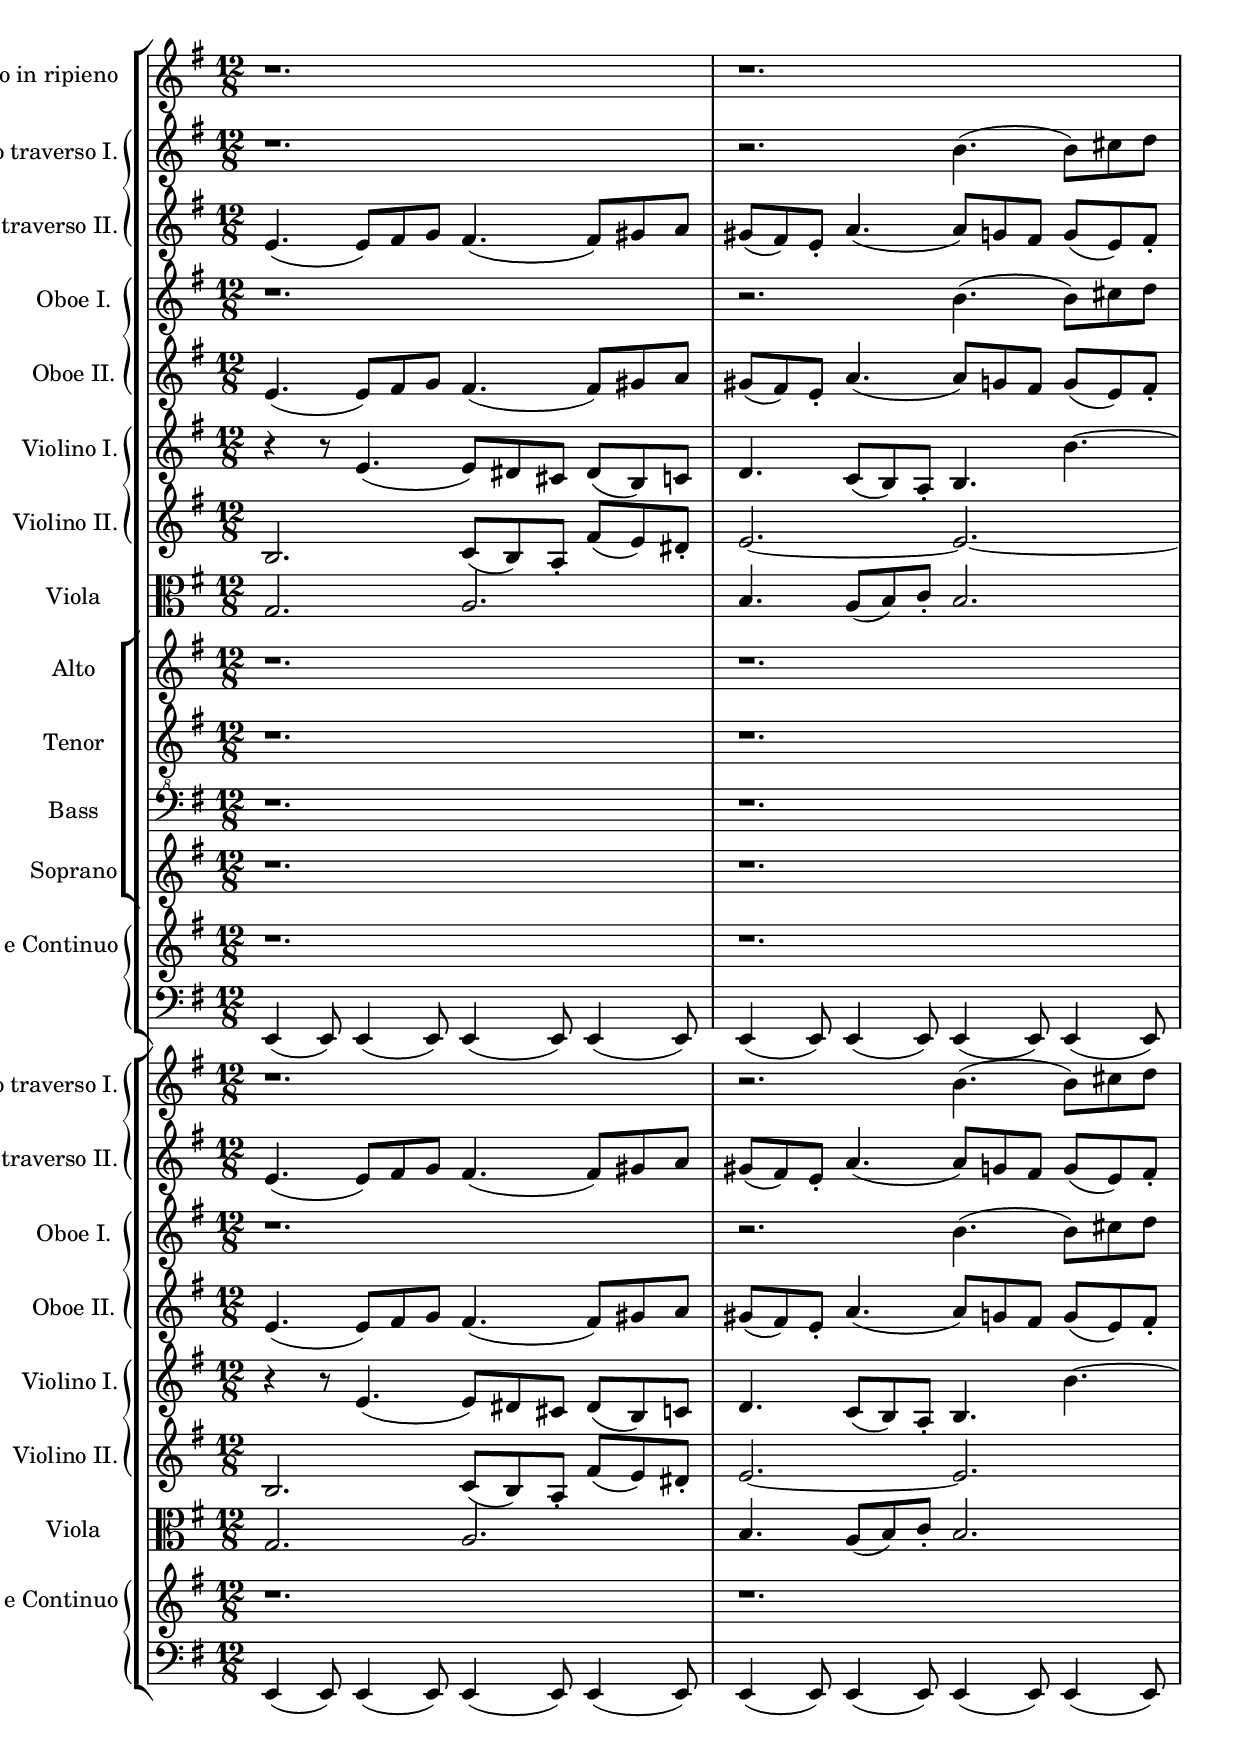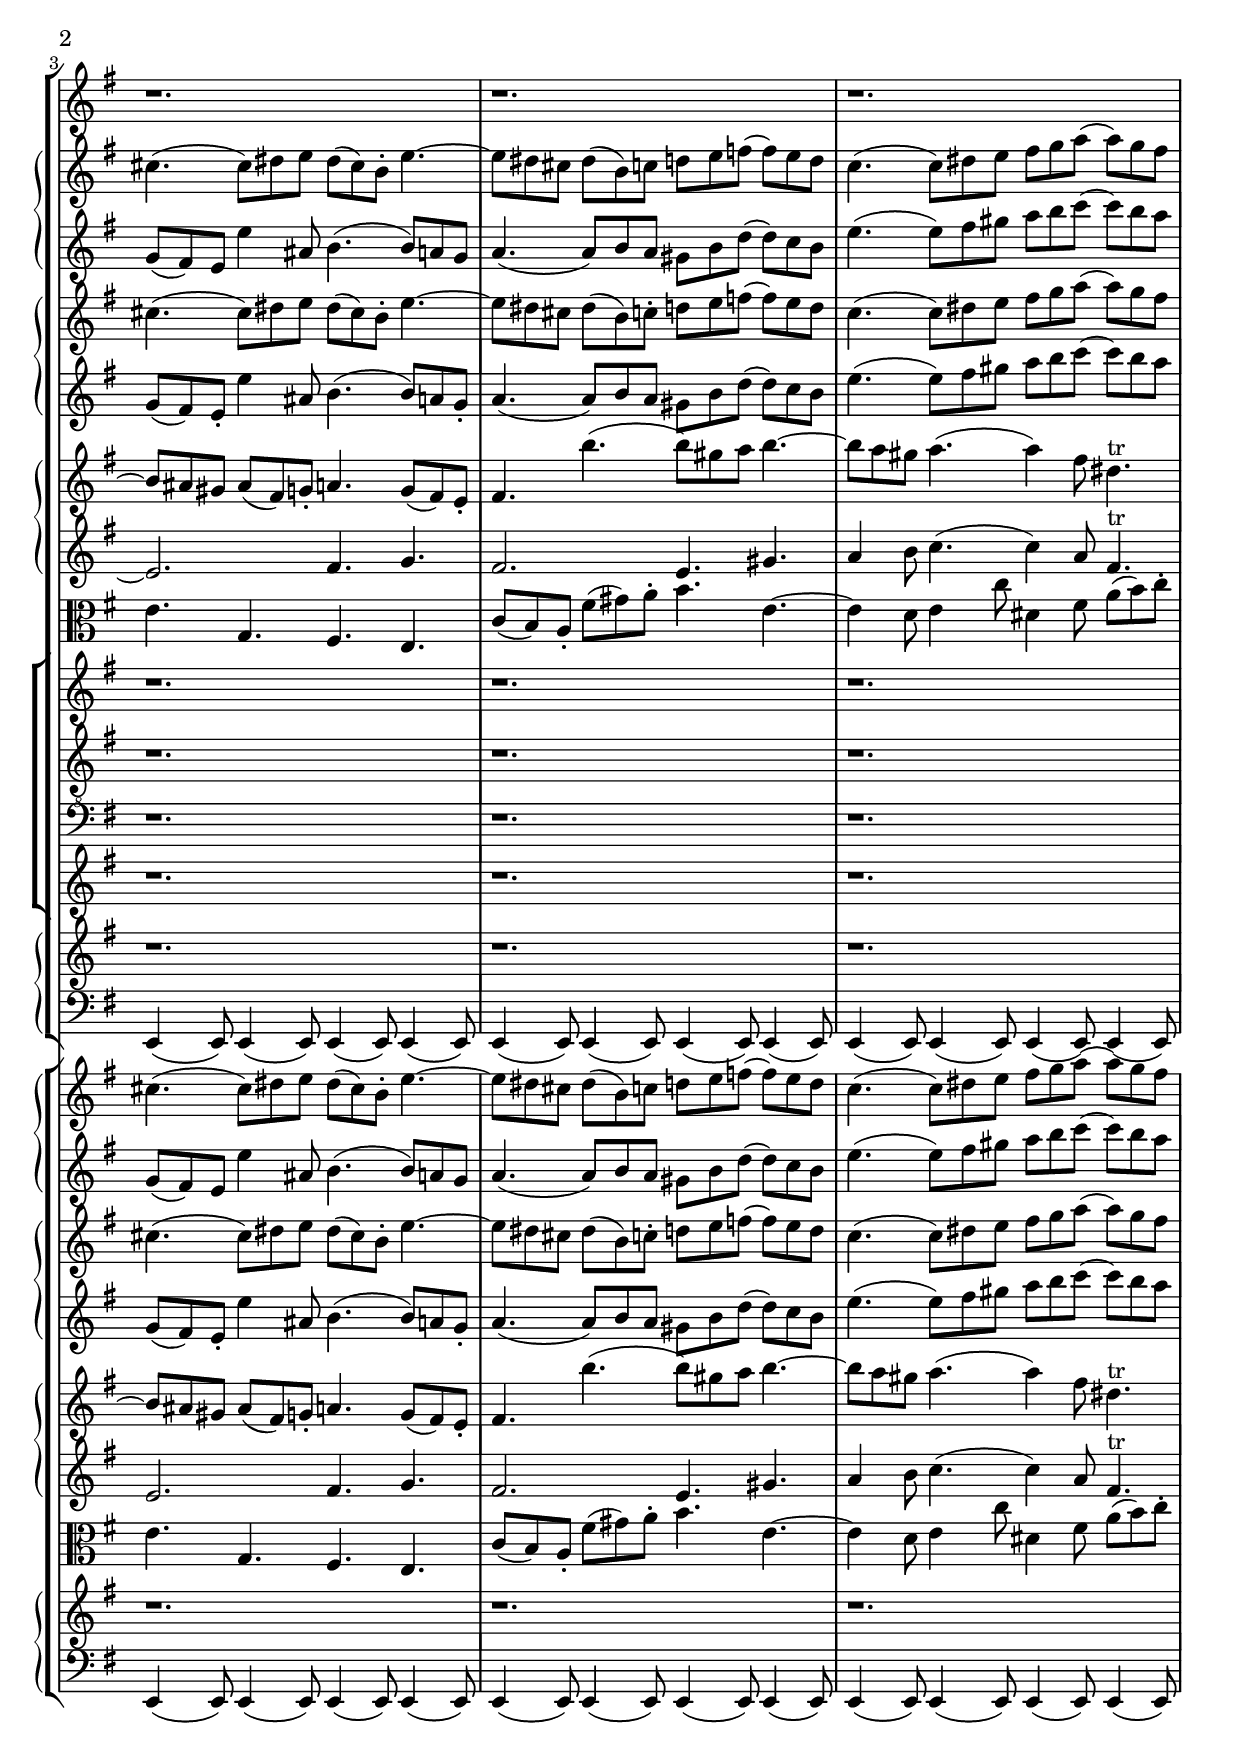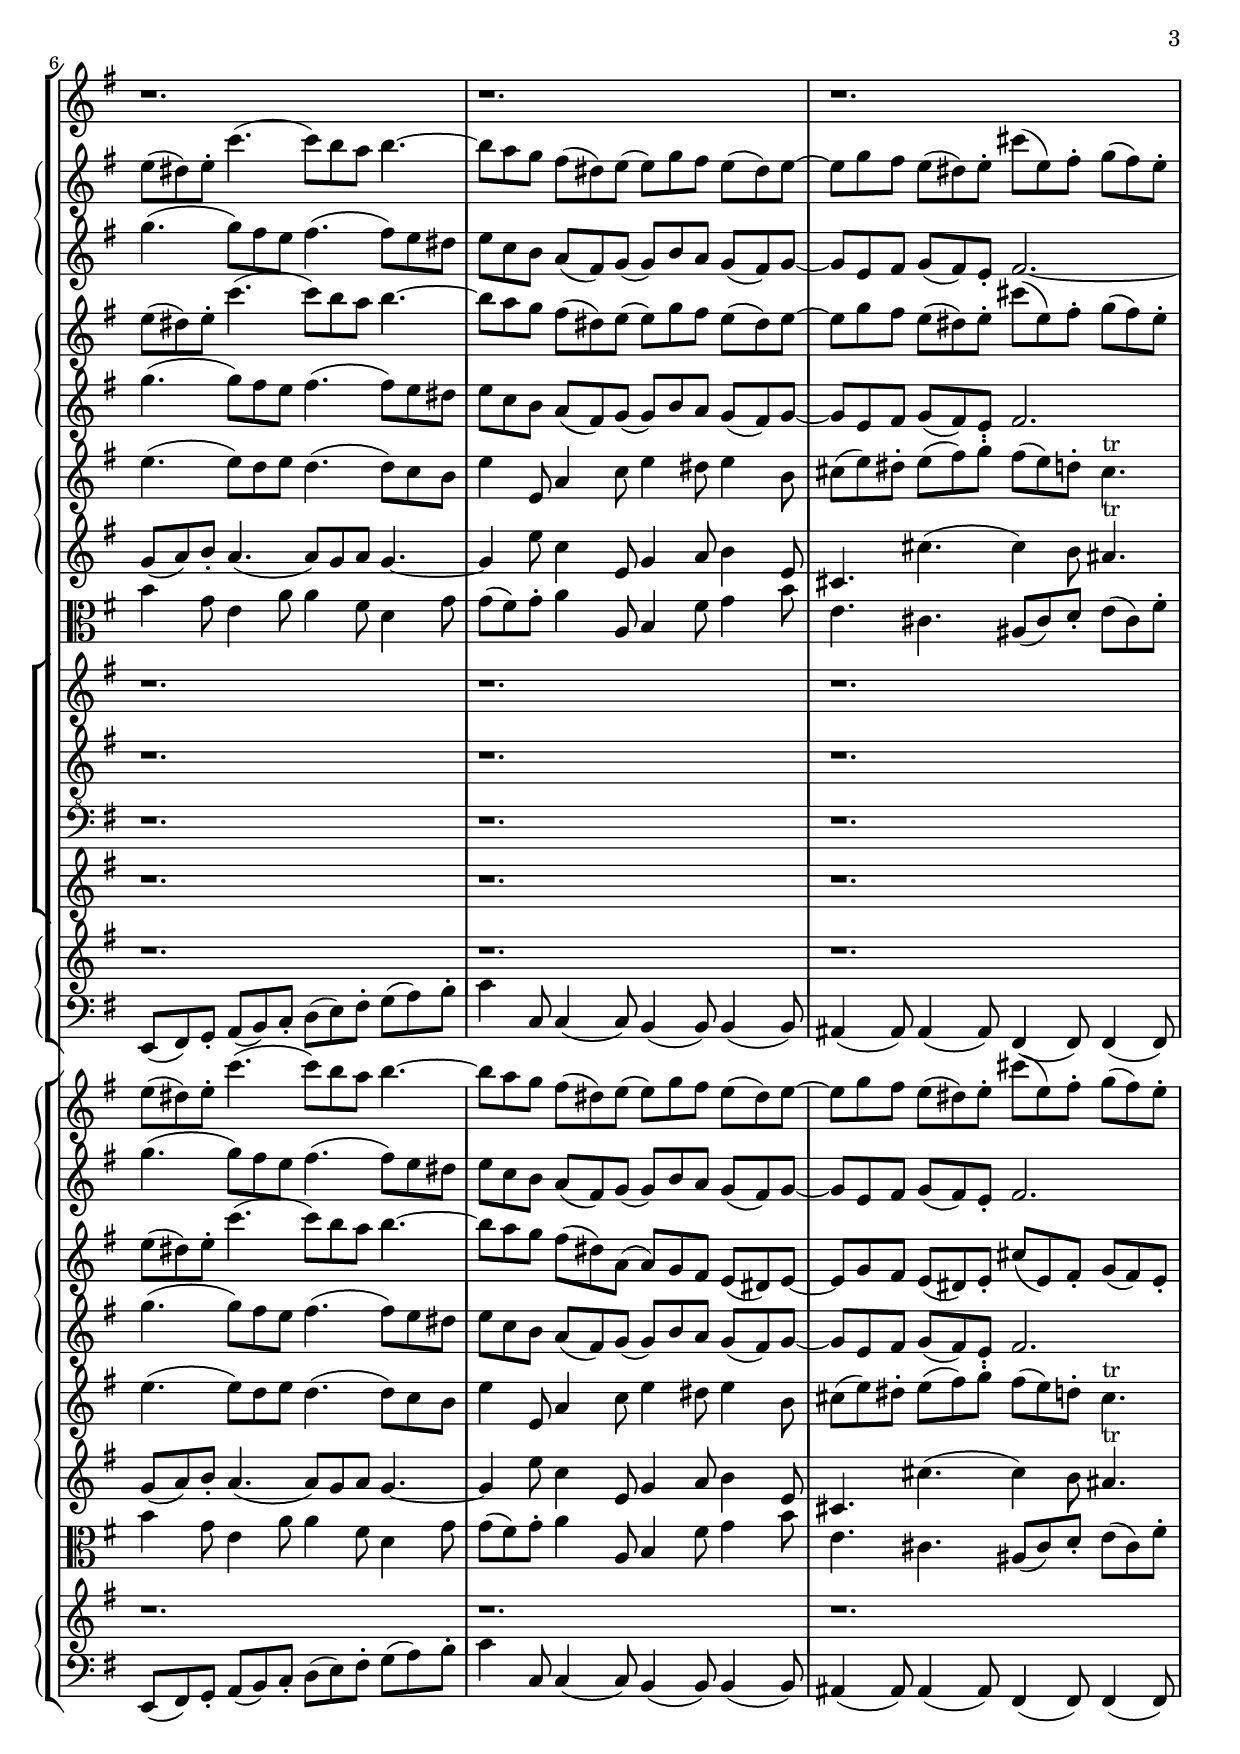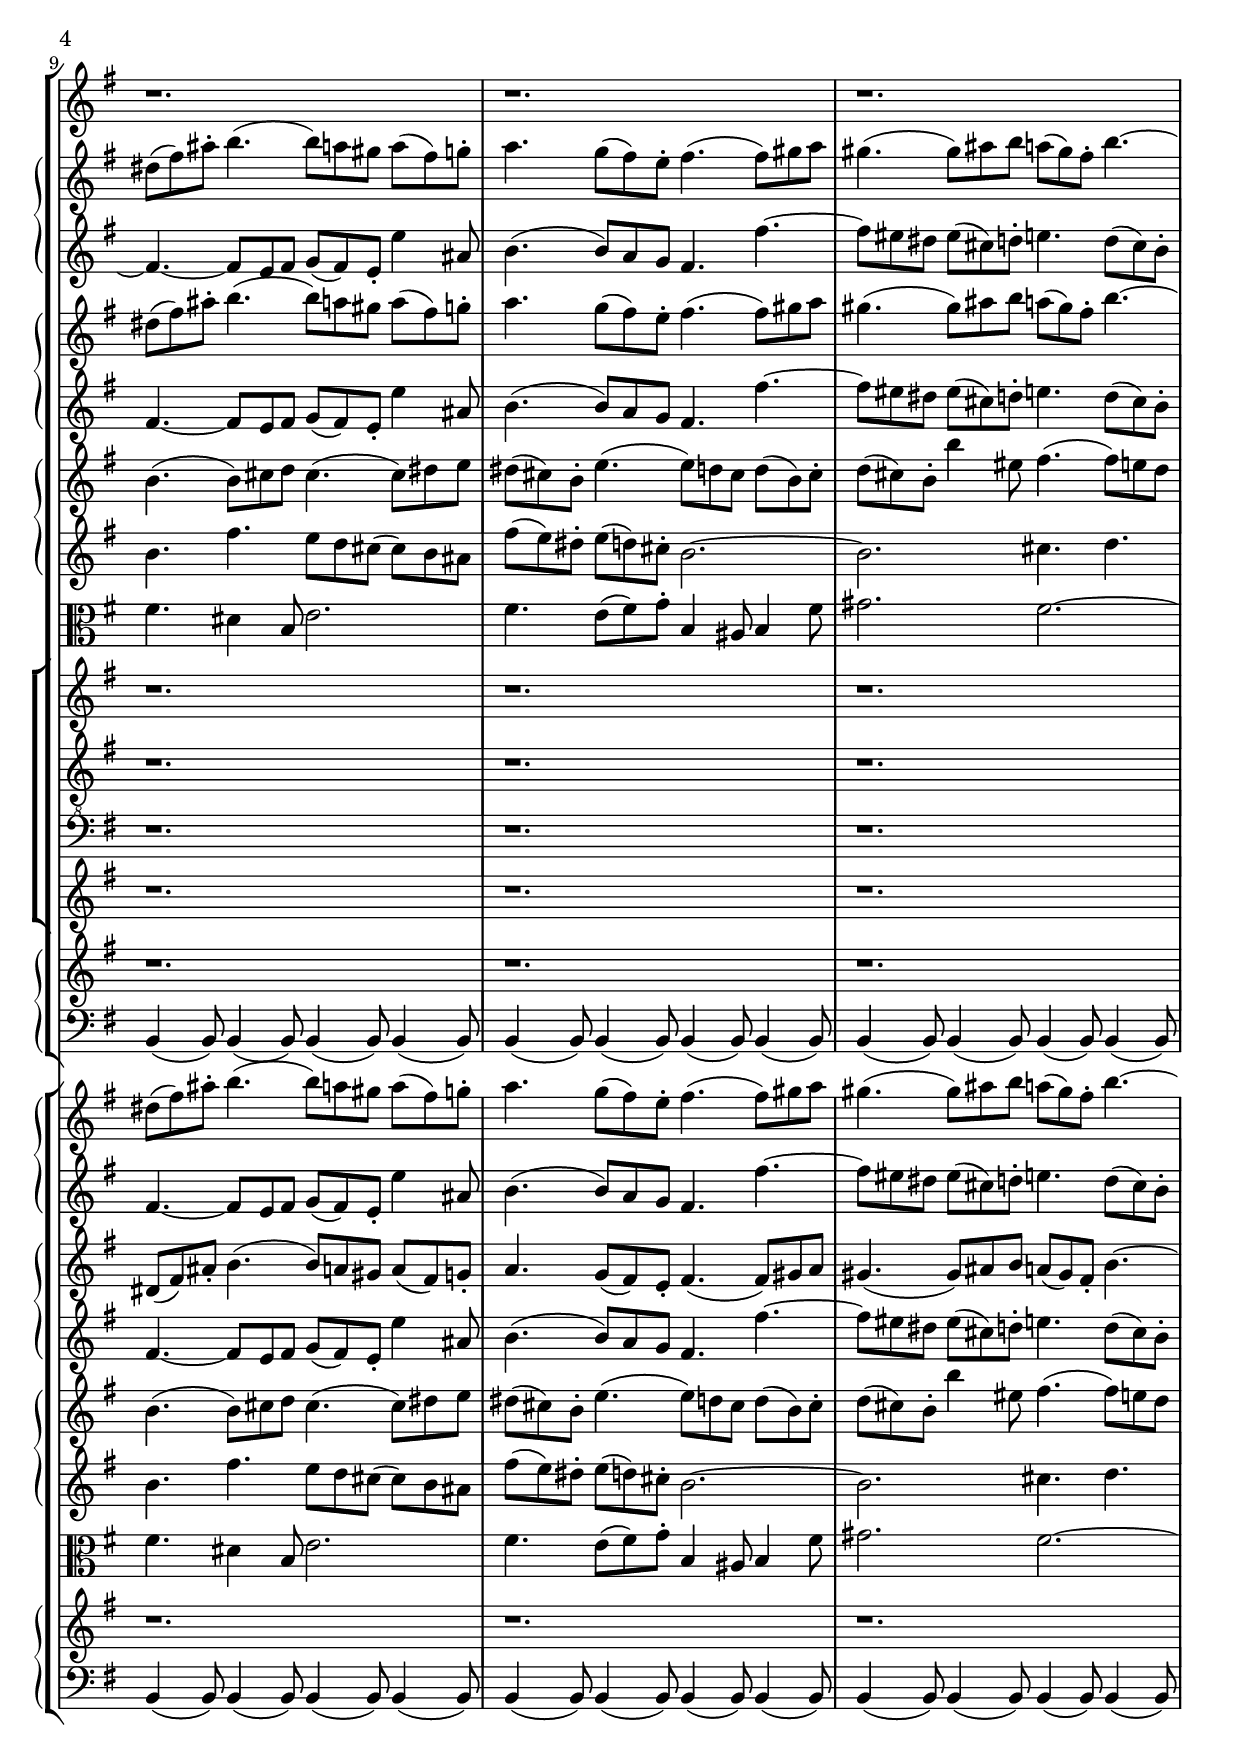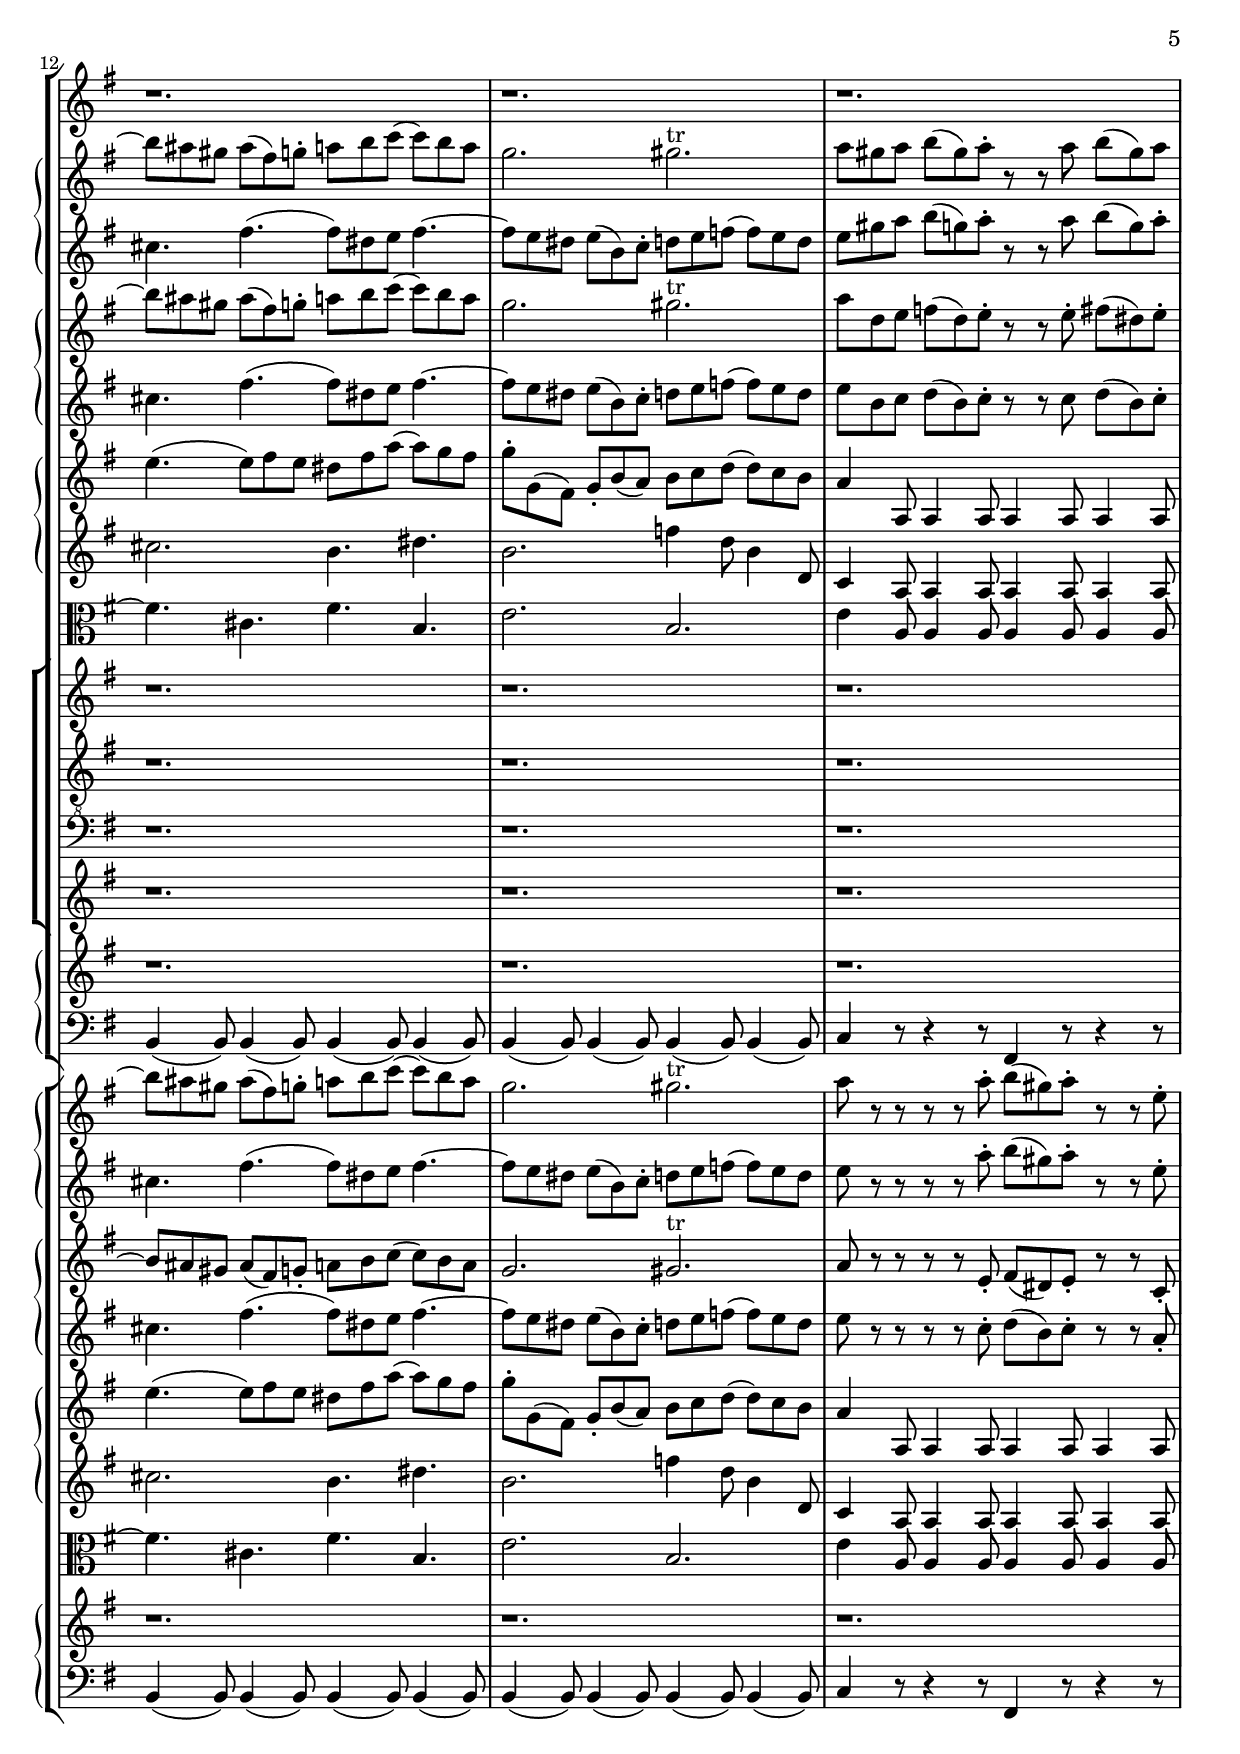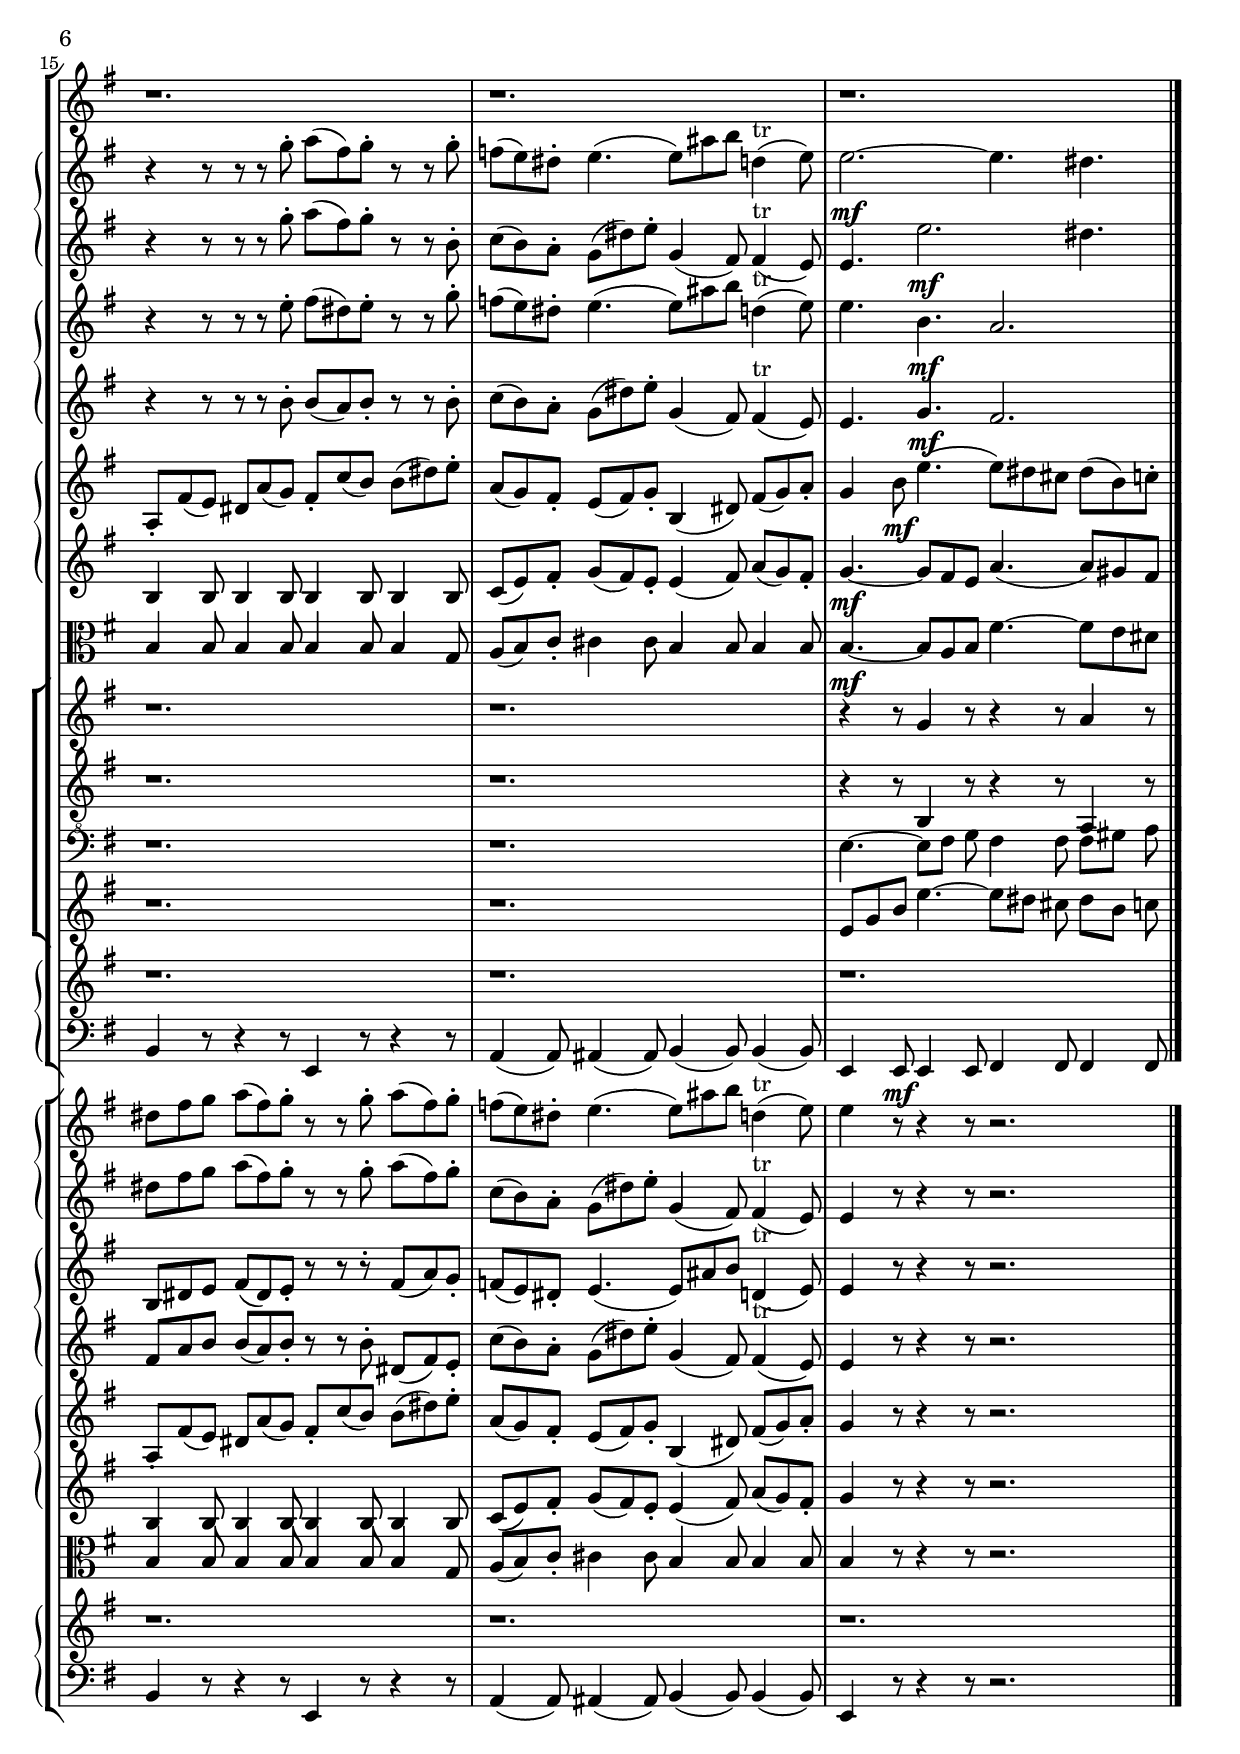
\include "deutsch.ly"

#(set-default-paper-size "a4")

\pointAndClickOff

Praes = {
  \time 12/8
  \key g \major
}

SIR = \new Voice \relative c'' {
  \set Staff.instrumentName = #"Soprano in ripieno"
  r1. | r |
  r | r | r |
  r | r | r |
  r | r | r |
  r | r | r |
  r | r | r |
}

SopranA = \new Voice \relative c' {
  \set Staff.instrumentName = #"Soprano"
  r1. | r |
  r | r | r |
  r | r | r |
  r | r | r |
  r | r | r |
  r | r | e8 g h e4.~ e8[ dis] cis dis[ h] c |
}

AltA = \new Voice \relative c'' {
  \set Staff.instrumentName = #"Alto"
  r1. | r |
  r | r | r |
  r | r | r |
  r | r | r |
  r | r | r |
  r | r | r4 r8 g4 r8 r4 r8 a4 r8 |
}

TenorA = \new Voice \relative c {
  \set Staff.instrumentName = #"Tenor"
  \clef "G_8"
  r1. | r |
  r | r | r |
  r | r | r |
  r | r | r |
  r | r | r |
  r | r | r4 r8 h4 r8 r4 r8 a4 r8 |
}

BassA = \new Voice \relative c {
  \set Staff.instrumentName = #"Bass"
  \clef "bass"
  r1. | r |
  r | r | r |
  r | r | r |
  r | r | r |
  r | r | r |
  r | r | e4.~ e8[ fis] g fis4 fis8 fis[ gis] a |
}

QFlAI = \new Voice \relative c'' {
  \set Staff.instrumentName = #"Flauto traverso I."
  r1. | r2. h4.( h8) cis d |
  cis4.( cis8) dis e dis( cis) h-. e4.~ | e8 dis cis dis( h) c d e f( f) e d | c4.( c8) dis e fis g a( a) g fis |
  e( dis) e-. c'4.( c8) h a h4.~ | h8 a g fis( dis) e( e) g fis e( dis) e~ | e g fis e( dis) e-. cis'( e,) fis-. g( fis) e-. |
  dis8( fis) ais-. h4.( h8) a gis a( fis) g-. | a4. g8( fis) e-. fis4.( fis8) gis a | gis4.( gis8) ais h a( gis) fis-. h4.~ |
  h8 ais gis ais( fis) g-. a h c( c) h a | g2. gis^"tr" | a8 gis a h( gis) a-. r r a h( gis) a |
  r4 r8 r r g-. a( fis) g-. r r g-. | f( e) dis-. e4.( e8) ais h d,4^"tr"( e8) | e2.~\mf e4. dis |
}

QFlAII = \new Voice \relative c' {
  \set Staff.instrumentName = #"Flauto traverso II."
  e4.( e8) fis g fis4.( fis8) gis a | gis( fis) e-. a4.( a8) g fis g( e) fis-. |
  g( fis) e e'4 ais,8 h4.( h8) a g | a4.( a8) h a gis h d( d) c h | e4.( e8) fis gis a h c( c) h a |
  g4.( g8) fis e fis4.( fis8) e dis | e c h a( fis) g( g) h a g( fis) g~ | g e fis g( fis) e-. fis2.~ |
  fis4.~ fis8 e fis g( fis) e-. e'4 ais,8 | h4.( h8) a g fis4. fis'~ | fis8 eis dis eis( cis) d-. e4. d8( cis) h-. |
  cis4. fis( fis8) dis e fis4.~ | fis8 e dis e( h) c-. d e f( f) e d | e gis a h( g) a-. r r a h( g) a-. |
  r4 r8 r r g-. a( fis) g-. r r h,-. | c( h) a-. g( dis') e-. g,4( fis8) fis4^"tr"( e8) | e4. e'2.\mf dis4. |
}

OboeAI = \new Voice \relative c'' {
  \set Staff.instrumentName = #"Oboe I."
  r1. | r2. h4.( h8) cis d |
  cis4.( cis8) dis e dis( cis) h-. e4.~ | e8 dis cis dis( h) c-. d e f( f) e d | c4.( c8) dis e fis g a( a) g fis |
  e( dis) e-. c'4.( c8) h a h4.~ | h8 a g fis( dis) e( e) g fis e( dis) e~ | e g fis e( dis) e-. cis'( e,) fis-. g( fis) e-. |
  dis8( fis) ais-. h4.( h8) a gis a( fis) g-. | a4. g8( fis) e-. fis4.( fis8) gis a | gis4.( gis8) ais h a( gis) fis-. h4.~ |
  h8 ais gis ais( fis) g-. a h c( c) h a | g2. gis^"tr" | a8 d, e f( d) e-. r r e-. fis( dis) e-. |
  r4 r8 r r e-. fis( dis) e-. r r g-. | f( e) dis-. e4.( e8) ais h d,4^"tr"( e8) | e4. h\mf a2. |
}

OboeAII = \new Voice \relative c' {
  \set Staff.instrumentName = #"Oboe II."
  e4.( e8) fis g fis4.( fis8) gis a | gis( fis) e-. a4.( a8) g fis g( e) fis-. |
  g8( fis) e-. e'4 ais,8 h4.( h8) a g-. | a4.( a8) h a gis h d( d) c h | e4.( e8) fis gis a h c( c) h a |
  g4.( g8) fis e fis4.( fis8) e dis | e c h a( fis) g( g) h a g( fis) g~ | g e fis g( fis) e-. fis2. |
  fis4.~ fis8 e fis g( fis) e-. e'4 ais,8 | h4.( h8) a g fis4. fis'~ | fis8 eis dis eis( cis) d-. e4. d8( cis) h-. |
  cis4. fis( fis8) dis e fis4.~ | fis8 e dis e( h) c-. d e f( f) e d | e h c d( h) c-. r r c d( h) c-. |
  r4 r8 r r h-. h( a) h-. r r h-. | c( h) a-. g( dis') e-. g,4( fis8) fis4^"tr"( e8) | e4. g\mf fis2. |
}

VioAI = \new Voice \relative c' {
  \set Staff.instrumentName = #"Violino I."
  r4 r8 e4.( e8) dis cis dis( h) c | d4. c8( h) a-. h4. h'4.~ |
  h8 ais gis ais( fis) g-. a4. g8( fis) e-. | fis4. h'( h8) gis a h4.~ | h8 a gis a4.( a4) fis8 dis4.^"tr" |
  e( e8) d e d4.( d8) c h | e4 e,8 a4 c8 e4 dis8 e4 h8 | cis( e) dis-. e( fis) g-. fis( e) d-. cis4.^"tr" |
  h( h8) cis d cis4.( cis8) dis e | dis( cis) h-. e4.( e8) d cis d( h) cis-. | d( cis) h-. h'4 eis,8 fis4.( fis8) e d |
  e4.( e8) fis e dis fis a( a) g fis | g-. g,( fis) g-. h( a) h c d( d) c h | a4 a,8 a4 a8 a4 a8 a4 a8 |
  a-. fis'( e) dis a'( g) fis-. c'( h) h( dis) e-. | a,( g) fis-.  e( fis) g-. h,4( dis8) fis( g) a-. | g4 h8\mf e4.( e8) dis cis dis( h) c-. |
}

VioAII = \new Voice \relative c' {
  \set Staff.instrumentName = #"Violino II."
  h2. c8( h) a-. fis'( e) dis-. | e2.~ e2.~ |
  e2. fis4. g | fis2. e4. gis | a4 h8 c4.( c4) a8 fis4.^"tr" |
  g8( a) h-. a4.( a8) g a g4.~ | g4 e'8 c4 e,8 g4 a8 h4 e,8 | cis4. cis'( cis4) h8 ais4.^"tr" |
  h fis' e8 d cis( cis) h ais | fis'( e) dis-.  e( d) cis-. h2.~ | h2. cis4. d |
  cis2. h4. dis | h2. f'4 d8 h4 d,8 | c4 a8 a4 a8 a4 a8 a4 a8 |
  h4 h8 h4 h8 h4 h8 h4 h8 | c(e) fis-. g( fis) e-. e4( fis8) a( g) fis-. | g4.~\mf g8 fis e a4.( a8) gis fis |
}

ViolaA = \new Voice \relative c' {
  \set Staff.instrumentName = #"Viola"
  \clef "alto"
  g2. a | h4. a8( h) c-. h2. |
  e4. g, fis e | c'8( h) a-. fis'( gis) a-. h4. e,~ | e4 d8 e4 c'8 dis,4 fis8 a( h) c-. |
  h4 g8 e4 a8 a4 fis8 d4 g8 | g( fis) g-. a4 a,8 h4 fis'8 g4 h8 | e,4. cis ais8( cis) d-. e( cis) fis-. |
  fis4. dis4 h8 e2. | fis4. e8( fis) g-. h,4 ais8 h4 fis'8 | gis2. fis2.~ |
  fis4. cis fis h, | e2. h2. | e4 a,8 a4 a8 a4 a8 a4 a8 |
  h4 h8 h4 h8 h4 h8 h4 g8 | a( h) c-. cis4 cis8 h4 h8 h4 h8 | h4.~\mf h8 a h fis'4.~ fis8 e dis |
}

ContLA = \new Voice \relative c' {
   \set Staff.instrumentName = #"Organo e Continuo"
  r1. | r |
  r | r | r |
  r | r | r |
  r | r | r |
  r | r | r |
  r | r | r |
}

ContRA = \new Voice \relative c, {
  \clef "bass"
  e4( e8) e4( e8) e4( e8) e4( e8) | e4( e8) e4( e8) e4( e8) e4( e8) |
  e4( e8) e4( e8) e4( e8) e4( e8) | e4( e8) e4( e8) e4( e8) e4( e8) | e4( e8) e4( e8) e4( e8) e4( e8) |
  e( fis) g-. a( h) c-. d( e) fis-. g( a) h-. | c4 c,8 c4( c8) h4( h8) h4( h8) | ais4( ais8) ais4( ais8) fis4( fis8) fis4( fis8) |
  h4( h8) h4( h8) h4( h8) h4( h8) | h4( h8) h4( h8) h4( h8) h4( h8) | h4( h8) h4( h8) h4( h8) h4( h8) |
  h4( h8) h4( h8) h4( h8) h4( h8) | h4( h8) h4( h8) h4( h8) h4( h8) | c4 r8 r4 r8 fis,4 r8 r4 r8 |
  h4 r8 r4 r8 e,4 r8 r4 r8 | a4( a8) ais4( ais8) h4( h8) h4( h8) | e,4 e8\mf e4 e8 fis4 fis8 fis4 fis8 |
}

QFlBI = \new Voice \relative c'' {
  \set Staff.instrumentName = #"Flauto traverso I."
  r1. | r2. h4.( h8) cis d |
  cis4.( cis8) dis e dis( cis) h-. e4.~ | e8 dis cis dis( h) c d e f( f) e d | c4.( c8) dis e fis g a( a) g fis |
  e( dis) e-. c'4.( c8) h a h4.~ | h8 a g fis( dis) e( e) g fis e( dis) e~ | e g fis e( dis) e-. cis'( e,) fis-. g( fis) e-. |
  dis8( fis) ais-. h4.( h8) a gis a( fis) g-. | a4. g8( fis) e-. fis4.( fis8) gis a | gis4.( gis8) ais h a( gis) fis-. h4.~ |
  h8 ais gis ais( fis) g-. a h c( c) h a | g2. gis^"tr" | a8 r r r r a-. h( gis) a-. r r e-. |
  dis fis g a( fis) g-. r r g-. a( fis) g-. | f( e) dis-. e4.( e8) ais h d,4^"tr"( e8) | e4 r8 r4 r8 r2. |
}

QFlBII = \new Voice \relative c' {
  \set Staff.instrumentName = #"Flauto traverso II."
  e4.( e8) fis g fis4.( fis8) gis a | gis( fis) e-. a4.( a8) g fis g( e) fis-. |
  g( fis) e e'4 ais,8 h4.( h8) a g | a4.( a8) h a gis h d( d) c h | e4.( e8) fis gis a h c( c) h a |
  g4.( g8) fis e fis4.( fis8) e dis | e c h a( fis) g( g) h a g( fis) g~ | g e fis g( fis) e-. fis2. |
  fis4.~ fis8 e fis g( fis) e-. e'4 ais,8 | h4.( h8) a g fis4. fis'~ | fis8 eis dis eis( cis) d-. e4. d8( cis) h-. |
  cis4. fis( fis8) dis e fis4.~ | fis8 e dis e( h) c-. d e f( f) e d | e r r r r a-. h( gis) a-. r r e-. |
  dis fis g a( fis) g-. r r g-. a( fis) g-. | c,( h) a-. g( dis') e-. g,4( fis8) fis4^"tr"( e8) | e4 r8 r4 r8 r2. |
}

OboeBI = \new Voice \relative c'' {
  \set Staff.instrumentName = #"Oboe I."
  r1. | r2. h4.( h8) cis d |
  cis4.( cis8) dis e dis( cis) h-. e4.~ | e8 dis cis dis( h) c-. d e f( f) e d | c4.( c8) dis e fis g a( a) g fis |
  e( dis) e-. c'4.( c8) h a h4.~ | h8 a g fis( dis) a( a) g fis e( dis) e~ | e g fis e( dis) e-. cis'( e,) fis-. g( fis) e-. |
  dis8( fis) ais-. h4.( h8) a gis a( fis) g-. | a4. g8( fis) e-. fis4.( fis8) gis a | gis4.( gis8) ais h a( gis) fis-. h4.~ |
  h8 ais gis ais( fis) g-. a h c( c) h a | g2. gis^"tr" | a8 r r r r e-. fis( dis) e-. r r c-. |
  h dis e fis( dis) e-. r r r-. fis( a) g-. | f( e) dis-. e4.( e8) ais h d,4^"tr"( e8) | e4 r8 r4 r8 r2. |
}

OboeBII = \new Voice \relative c' {
  \set Staff.instrumentName = #"Oboe II."
  e4.( e8) fis g fis4.( fis8) gis a | gis( fis) e-. a4.( a8) g fis g( e) fis-. |
  g8( fis) e-. e'4 ais,8 h4.( h8) a g-. | a4.( a8) h a gis h d( d) c h | e4.( e8) fis gis a h c( c) h a |
  g4.( g8) fis e fis4.( fis8) e dis | e c h a( fis) g( g) h a g( fis) g~ | g e fis g( fis) e-. fis2. |
  fis4.~ fis8 e fis g( fis) e-. e'4 ais,8 | h4.( h8) a g fis4. fis'~ | fis8 eis dis eis( cis) d-. e4. d8( cis) h-. |
  cis4. fis( fis8) dis e fis4.~ | fis8 e dis e( h) c-. d e f( f) e d | e r r r r c-. d( h) c-. r r a-. |
  fis a h h( a) h-. r r h-. dis,( fis) e-. | c'( h) a-. g( dis') e-. g,4( fis8) fis4^"tr"( e8) | e4 r8 r4 r8 r2. |
}

VioBI = \new Voice \relative c' {
  \set Staff.instrumentName = #"Violino I."
  r4 r8 e4.( e8) dis cis dis( h) c | d4. c8( h) a-. h4. h'4.~ |
  h8 ais gis ais( fis) g-. a4. g8( fis) e-. | fis4. h'( h8) gis a h4.~ | h8 a gis a4.( a4) fis8 dis4.^"tr" |
  e( e8) d e d4.( d8) c h | e4 e,8 a4 c8 e4 dis8 e4 h8 | cis( e) dis-. e( fis) g-. fis( e) d-. cis4.^"tr" |
  h( h8) cis d cis4.( cis8) dis e | dis( cis) h-. e4.( e8) d cis d( h) cis-. | d( cis) h-. h'4 eis,8 fis4.( fis8) e d |
  e4.( e8) fis e dis fis a( a) g fis | g-. g,( fis) g-. h( a) h c d( d) c h | a4 a,8 a4 a8 a4 a8 a4 a8 |
  a-. fis'( e) dis a'( g) fis-. c'( h) h( dis) e-. | a,( g) fis-.  e( fis) g-. h,4( dis8) fis( g) a-. | g4 r8 r4 r8 r2. |
}

VioBII = \new Voice \relative c' {
  \set Staff.instrumentName = #"Violino II."
  h2. c8( h) a-. fis'( e) dis-. | e2.~ e2. |
  e2. fis4. g | fis2. e4. gis | a4 h8 c4.( c4) a8 fis4.^"tr" |
  g8( a) h-. a4.( a8) g a g4.~ | g4 e'8 c4 e,8 g4 a8 h4 e,8 | cis4. cis'( cis4) h8 ais4.^"tr" |
  h fis' e8 d cis( cis) h ais | fis'( e) dis-.  e( d) cis-. h2.~ | h2. cis4. d |
  cis2. h4. dis | h2. f'4 d8 h4 d,8 | c4 a8 a4 a8 a4 a8 a4 a8 |
  h4 h8 h4 h8 h4 h8 h4 h8 | c(e) fis-. g( fis) e-. e4( fis8) a( g) fis-. | g4 r8 r4 r8 r2. |
}

ViolaB = \new Voice \relative c' {
  \set Staff.instrumentName = #"Viola"
  \clef "alto"
  g2. a | h4. a8( h) c-. h2. |
  e4. g, fis e | c'8( h) a-. fis'( gis) a-. h4. e,~ | e4 d8 e4 c'8 dis,4 fis8 a( h) c-. |
  h4 g8 e4 a8 a4 fis8 d4 g8 | g( fis) g-. a4 a,8 h4 fis'8 g4 h8 | e,4. cis ais8( cis) d-. e( cis) fis-. |
  fis4. dis4 h8 e2. | fis4. e8( fis) g-. h,4 ais8 h4 fis'8 | gis2. fis2.~ |
  fis4. cis fis h, | e2. h2. | e4 a,8 a4 a8 a4 a8 a4 a8 |
  h4 h8 h4 h8 h4 h8 h4 g8 | a( h) c-. cis4 cis8 h4 h8 h4 h8 | h4 r8 r4 r8 r2. |
}

ContLB = \new Voice \relative c' {
   \set Staff.instrumentName = #"Organo e Continuo"
  r1. | r1. |
  r | r | r |
  r | r | r |
  r | r | r |
  r | r | r |
  r | r | r |
}

ContRB = \new Voice \relative c, {
  \clef "bass"
  e4( e8) e4( e8) e4( e8) e4( e8) | e4( e8) e4( e8) e4( e8) e4( e8) |
  e4( e8) e4( e8) e4( e8) e4( e8) | e4( e8) e4( e8) e4( e8) e4( e8) | e4( e8) e4( e8) e4( e8) e4( e8) |
  e( fis) g-. a( h) c-. d( e) fis-. g( a) h-. | c4 c,8 c4( c8) h4( h8) h4( h8) | ais4( ais8) ais4( ais8) fis4( fis8) fis4( fis8) |
  h4( h8) h4( h8) h4( h8) h4( h8) | h4( h8) h4( h8) h4( h8) h4( h8) | h4( h8) h4( h8) h4( h8) h4( h8) |
  h4( h8) h4( h8) h4( h8) h4( h8) | h4( h8) h4( h8) h4( h8) h4( h8) | c4 r8 r4 r8 fis,4 r8 r4 r8 |
  h4 r8 r4 r8 e,4 r8 r4 r8 | a4( a8) ais4( ais8) h4( h8) h4( h8) | e,4 r8 r4 r8 r2. |
}

<<
 \new StaffGroup <<
  \new Staff { \Praes \SIR \bar "|." }
  \new PianoStaff <<
   \new Staff { \Praes \QFlAI \bar "|." }
   \new Staff { \Praes \QFlAII \bar "|." }
  >>
  \new PianoStaff <<
   \new Staff { \Praes \OboeAI \bar "|." }
   \new Staff { \Praes \OboeAII \bar "|." }
  >>
  \new PianoStaff <<
   \new Staff { \Praes \VioAI \bar "|." }
   \new Staff { \Praes \VioAII \bar "|." }
  >>
  \new Staff { \Praes \ViolaA \bar "|." }
  \new StaffGroup <<
   \new staff { \Praes \SopranA \bar "|." }
   \new Staff { \Praes \AltA \bar "|." }
   \new Staff { \Praes \TenorA \bar "|." }
   \new Staff { \Praes \BassA \bar "|." }
  >>
  \new PianoStaff <<
   \new Staff { \Praes \ContLA \bar "|." }
   \new Staff { \Praes \ContRA \bar "|." }
  >>
 >>

 \new StaffGroup <<
  \new PianoStaff <<
   \new Staff { \Praes \QFlBI \bar "|." }
   \new Staff { \Praes \QFlBII \bar "|." }
  >>
  \new PianoStaff <<
   \new Staff { \Praes \OboeBI \bar "|." }
   \new Staff { \Praes \OboeBII \bar "|." }
  >>
  \new PianoStaff <<
   \new Staff { \Praes \VioBI \bar "|." }
   \new Staff { \Praes \VioBII \bar "|." }
  >>
  \new Staff { \Praes \ViolaB \bar "|." }
  \new PianoStaff <<
   \new Staff { \Praes \ContLB \bar "|." }
   \new Staff { \Praes \ContRB \bar "|." }
  >>
 >>
>>